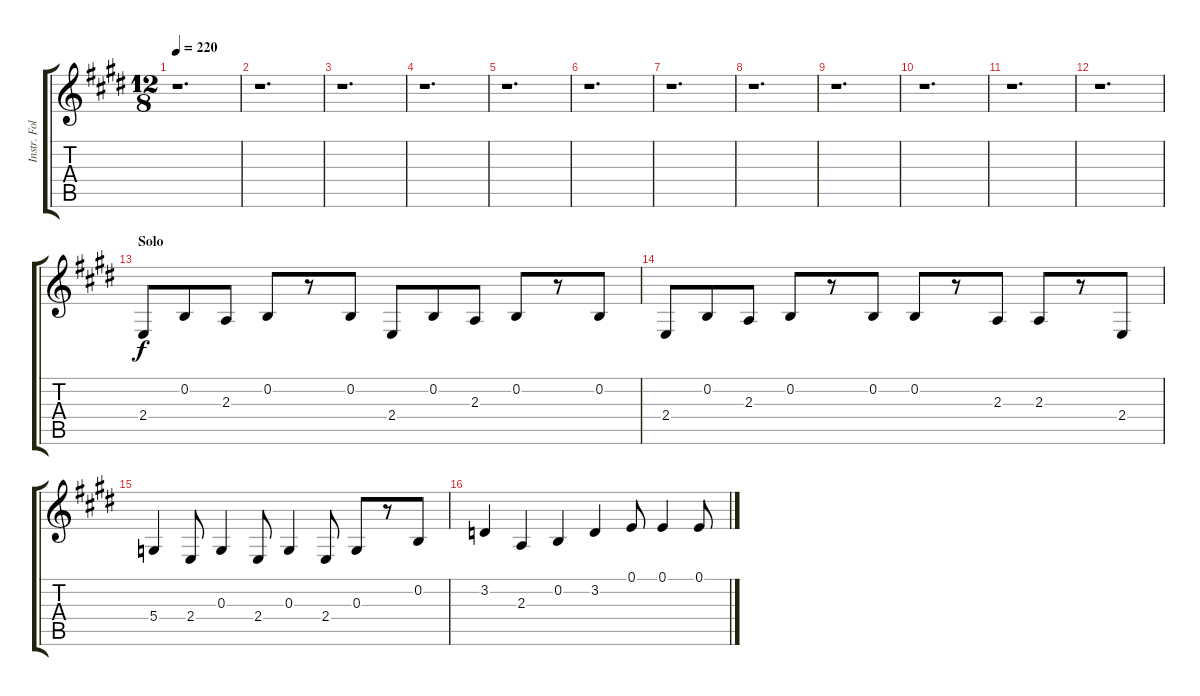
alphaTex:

\track ("Instr. Folkloric" "Instr. Fol") {instrument shamisen}
\staff {score tabs}
\tuning (E4 B3 G3 D3 A2 E2) {hide}
\ts (12 8)
\tempo 220
\clef g2
\ks e
r.1{d dy f} |
r.1{d} |
r.1{d} |
r.1{d} |
r.1{d} |
r.1{d} |
r.1{d} |
r.1{d} |
r.1{d} |
r.1{d} |
r.1{d} |
r.1{d} |
\section ("" "Solo")
2.4.8 0.2.8 2.3.8 0.2.8 r.8 0.2.8 2.4.8 0.2.8 2.3.8 0.2.8 r.8 0.2.8 |
2.4.8 0.2.8 2.3.8 0.2.8 r.8 0.2.8 0.2.8 r.8 2.3.8 2.3.8 r.8 2.4.8 |
5.4.4 2.4.8 0.3.4 2.4.8 0.3.4 2.4.8 0.3.8 r.8 0.2.8 |
3.2.4 2.3.4 0.2.4 3.2.4 0.1.8 0.1.4 0.1.8
